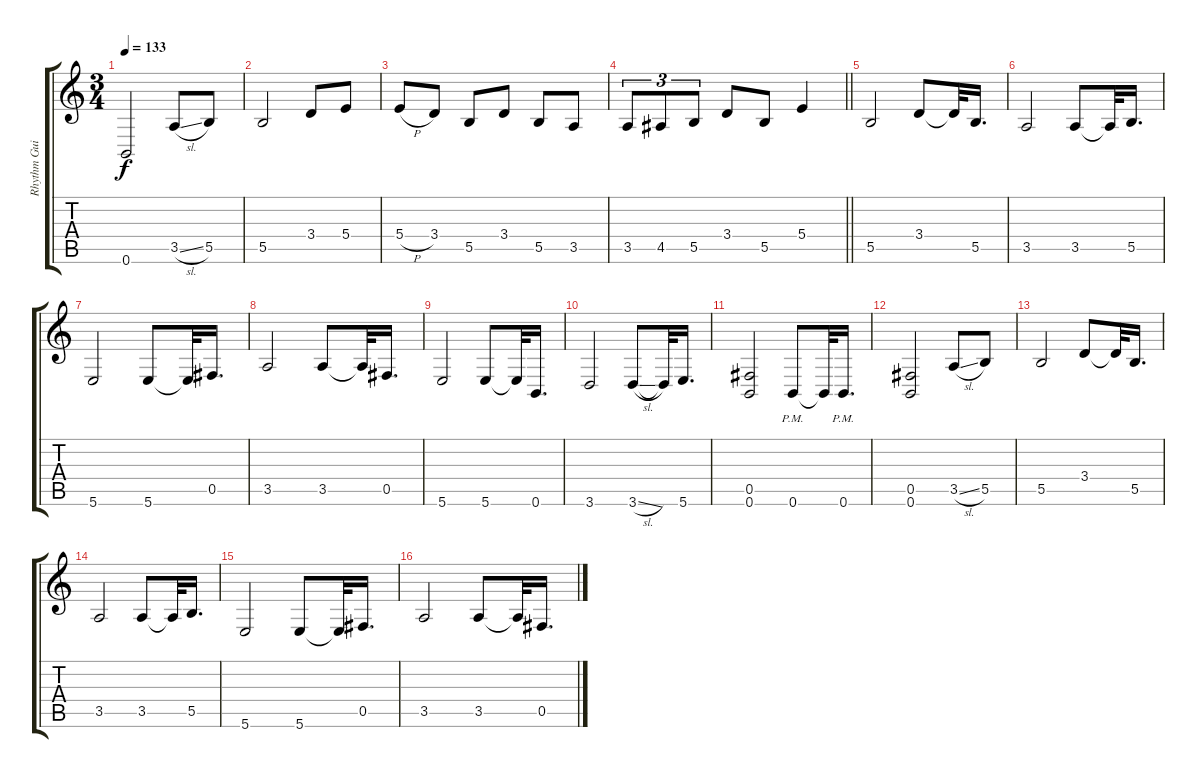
\track ("Rhythm Guitar" "Rhythm Gui") {instrument distortionguitar}
\staff {score tabs}
\tuning (Db4 Ab3 E3 B2 Gb2 B1) {hide}
\ts (3 4)
\tempo 133
\clef g2
\ks c
0.6.2{dy f} 3.5{sl}.8 5.5.8 |
5.5.2 3.4.8 5.4.8 |
5.4{h}.8 3.4.8 5.5.8 3.4.8 5.5.8 3.5.8 |
\barLineRight lightlight
3.5.8{tu (3 2)} 4.5.8{tu (3 2)} 5.5.8{tu (3 2)} 3.4.8 5.5.8 5.4.4 |
\section ("" "")
5.5.2 3.4.8 3.4{t}.32 5.5.16{d} |
3.5.2 3.5.8 3.5{t}.32 5.5.16{d} |
5.6.2 5.6.8 5.6{t}.32 0.5.16{d} |
3.5.2 3.5.8 3.5{t}.32 0.5.16{d} |
5.6.2 5.6.8 5.6{t}.32 0.6.16{d} |
3.6.2 3.6{sl}.8 3.6{t}.32 5.6.16{d} |
(0.5 0.6).2 0.6{pm}.8 0.6{t}.32 0.6{pm}.16{d} |
(0.5 0.6).2 3.5{sl}.8 5.5.8 |
5.5.2 3.4.8 3.4{t}.32 5.5.16{d} |
3.5.2 3.5.8 3.5{t}.32 5.5.16{d} |
5.6.2 5.6.8 5.6{t}.32 0.5.16{d} |
3.5.2 3.5.8 3.5{t}.32 0.5.16{d}
